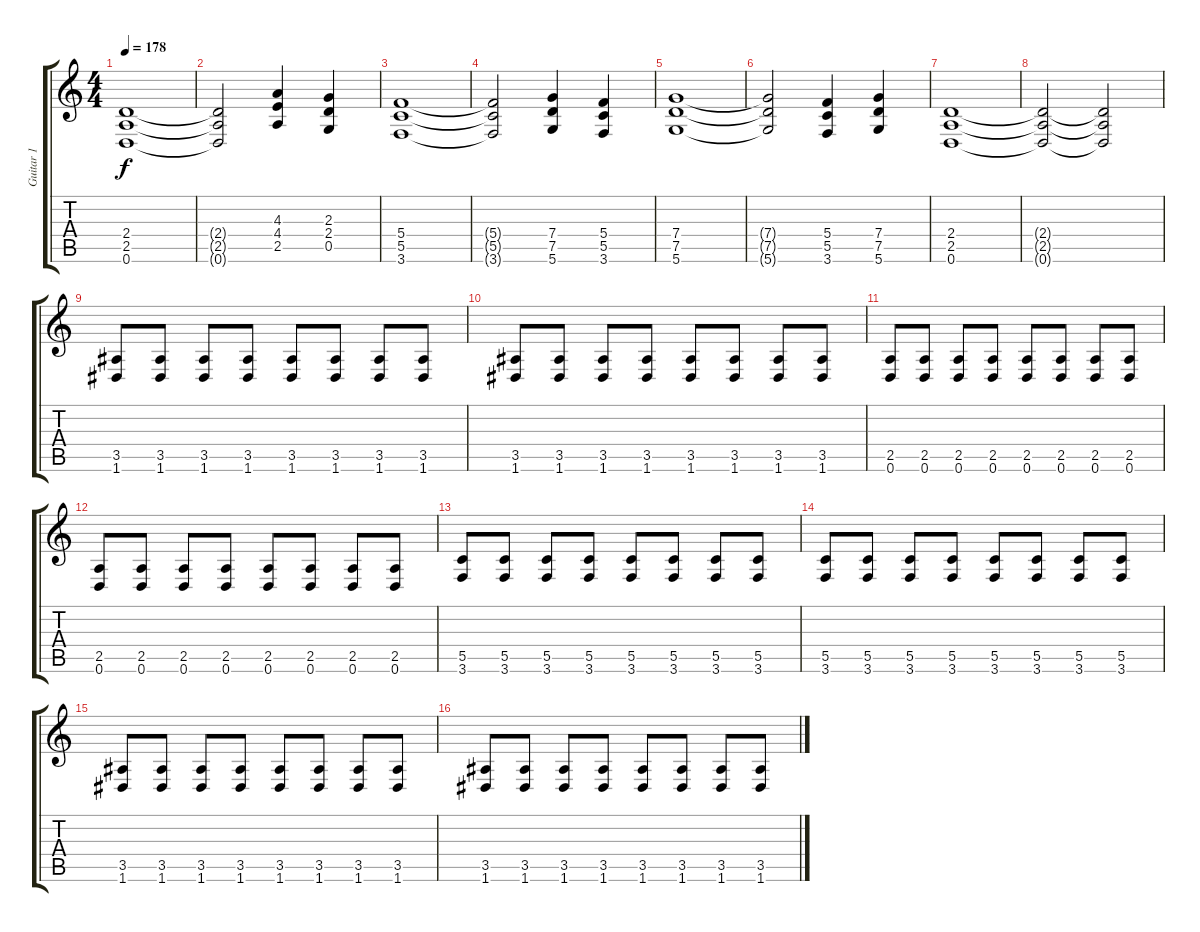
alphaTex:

\track ("Guitar 1" "Guitar 1") {instrument overdrivenguitar}
\staff {score tabs}
\tuning (D4 A3 F3 C3 G2 D2) {hide}
\ts (4 4)
\tempo 178
\clef g2
\ks c
(2.4 2.5 0.6).1{dy f} |
(2.4{t} 2.5{t} 0.6{t}).2 (4.3 4.4 2.5).4 (2.3 2.4 0.5).4 |
(5.4 5.5 3.6).1 |
(5.4{t} 5.5{t} 3.6{t}).2 (7.4 7.5 5.6).4 (5.4 5.5 3.6).4 |
(7.4 7.5 5.6).1 |
(7.4{t} 7.5{t} 5.6{t}).2 (5.4 5.5 3.6).4 (7.4 7.5 5.6).4 |
(2.4 2.5 0.6).1 |
(2.4{t} 2.5{t} 0.6{t}).2 (2.4{t} 2.5{t} 0.6{t}).2 |
(3.5 1.6).8 (3.5 1.6).8 (3.5 1.6).8 (3.5 1.6).8 (3.5 1.6).8 (3.5 1.6).8 (3.5 1.6).8 (3.5 1.6).8 |
(3.5 1.6).8 (3.5 1.6).8 (3.5 1.6).8 (3.5 1.6).8 (3.5 1.6).8 (3.5 1.6).8 (3.5 1.6).8 (3.5 1.6).8 |
(2.5 0.6).8 (2.5 0.6).8 (2.5 0.6).8 (2.5 0.6).8 (2.5 0.6).8 (2.5 0.6).8 (2.5 0.6).8 (2.5 0.6).8 |
(2.5 0.6).8 (2.5 0.6).8 (2.5 0.6).8 (2.5 0.6).8 (2.5 0.6).8 (2.5 0.6).8 (2.5 0.6).8 (2.5 0.6).8 |
(5.5 3.6).8 (5.5 3.6).8 (5.5 3.6).8 (5.5 3.6).8 (5.5 3.6).8 (5.5 3.6).8 (5.5 3.6).8 (5.5 3.6).8 |
(5.5 3.6).8 (5.5 3.6).8 (5.5 3.6).8 (5.5 3.6).8 (5.5 3.6).8 (5.5 3.6).8 (5.5 3.6).8 (5.5 3.6).8 |
(3.5 1.6).8 (3.5 1.6).8 (3.5 1.6).8 (3.5 1.6).8 (3.5 1.6).8 (3.5 1.6).8 (3.5 1.6).8 (3.5 1.6).8 |
(3.5 1.6).8 (3.5 1.6).8 (3.5 1.6).8 (3.5 1.6).8 (3.5 1.6).8 (3.5 1.6).8 (3.5 1.6).8 (3.5 1.6).8
